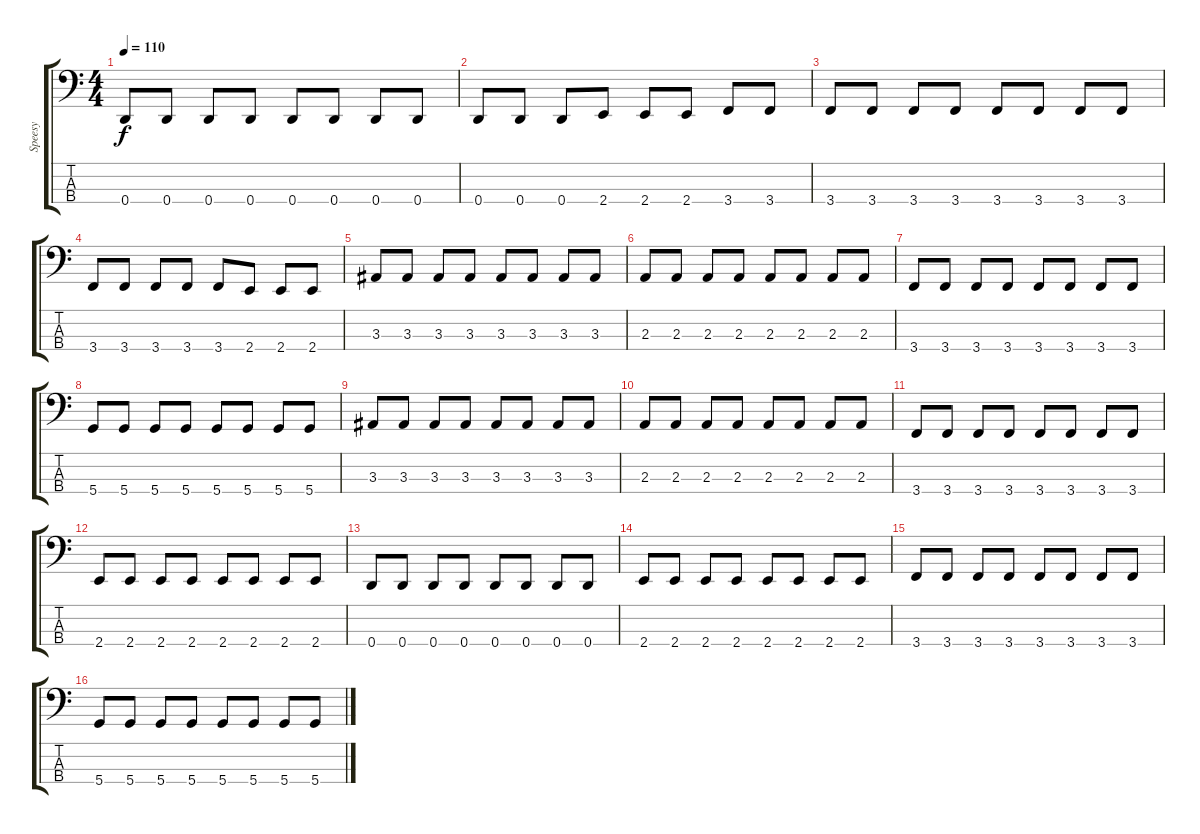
\track ("Speesy" "Speesy") {instrument electricbassfinger}
\staff {score tabs}
\tuning (F2 C2 G1 D1) {hide}
\ts (4 4)
\tempo 110
\clef f4
\ks c
0.4.8{dy f} 0.4.8 0.4.8 0.4.8 0.4.8 0.4.8 0.4.8 0.4.8 |
0.4.8 0.4.8 0.4.8 2.4.8 2.4.8 2.4.8 3.4.8 3.4.8 |
3.4.8 3.4.8 3.4.8 3.4.8 3.4.8 3.4.8 3.4.8 3.4.8 |
3.4.8 3.4.8 3.4.8 3.4.8 3.4.8 2.4.8 2.4.8 2.4.8 |
3.3.8 3.3.8 3.3.8 3.3.8 3.3.8 3.3.8 3.3.8 3.3.8 |
2.3.8 2.3.8 2.3.8 2.3.8 2.3.8 2.3.8 2.3.8 2.3.8 |
3.4.8 3.4.8 3.4.8 3.4.8 3.4.8 3.4.8 3.4.8 3.4.8 |
5.4.8 5.4.8 5.4.8 5.4.8 5.4.8 5.4.8 5.4.8 5.4.8 |
3.3.8 3.3.8 3.3.8 3.3.8 3.3.8 3.3.8 3.3.8 3.3.8 |
2.3.8 2.3.8 2.3.8 2.3.8 2.3.8 2.3.8 2.3.8 2.3.8 |
3.4.8 3.4.8 3.4.8 3.4.8 3.4.8 3.4.8 3.4.8 3.4.8 |
2.4.8 2.4.8 2.4.8 2.4.8 2.4.8 2.4.8 2.4.8 2.4.8 |
0.4.8 0.4.8 0.4.8 0.4.8 0.4.8 0.4.8 0.4.8 0.4.8 |
2.4.8 2.4.8 2.4.8 2.4.8 2.4.8 2.4.8 2.4.8 2.4.8 |
3.4.8 3.4.8 3.4.8 3.4.8 3.4.8 3.4.8 3.4.8 3.4.8 |
5.4.8 5.4.8 5.4.8 5.4.8 5.4.8 5.4.8 5.4.8 5.4.8
